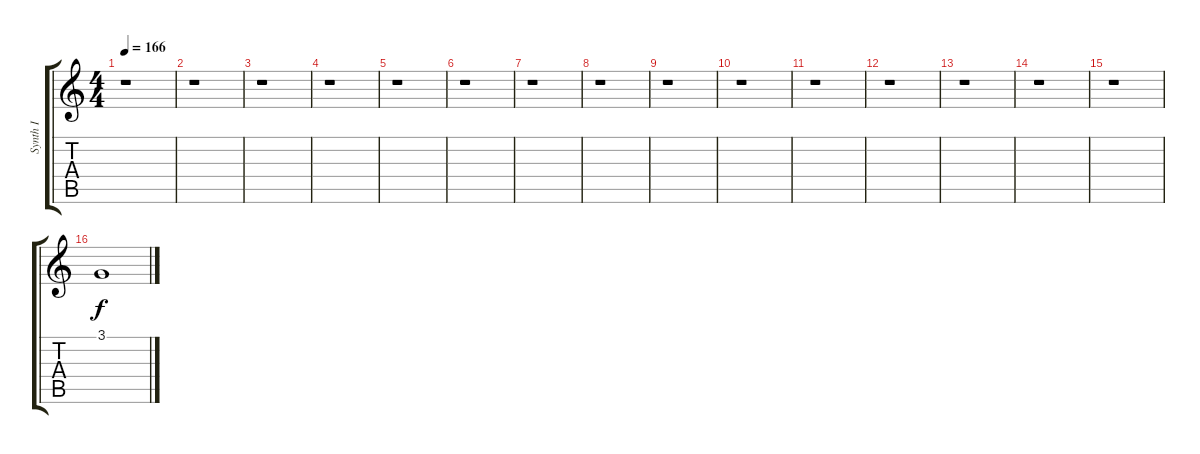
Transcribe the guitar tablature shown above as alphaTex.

\track ("Synth I" "Synth I") {instrument stringensemble1}
\staff {score tabs}
\tuning (E4 B3 G3 D3 A2 E2) {hide}
\ts (4 4)
\tempo 166
\clef g2
\ks c
r.1{dy f} |
r.1 |
r.1 |
r.1 |
r.1 |
r.1 |
r.1 |
r.1 |
r.1 |
r.1 |
r.1 |
r.1 |
r.1 |
r.1 |
r.1 |
3.1.1
